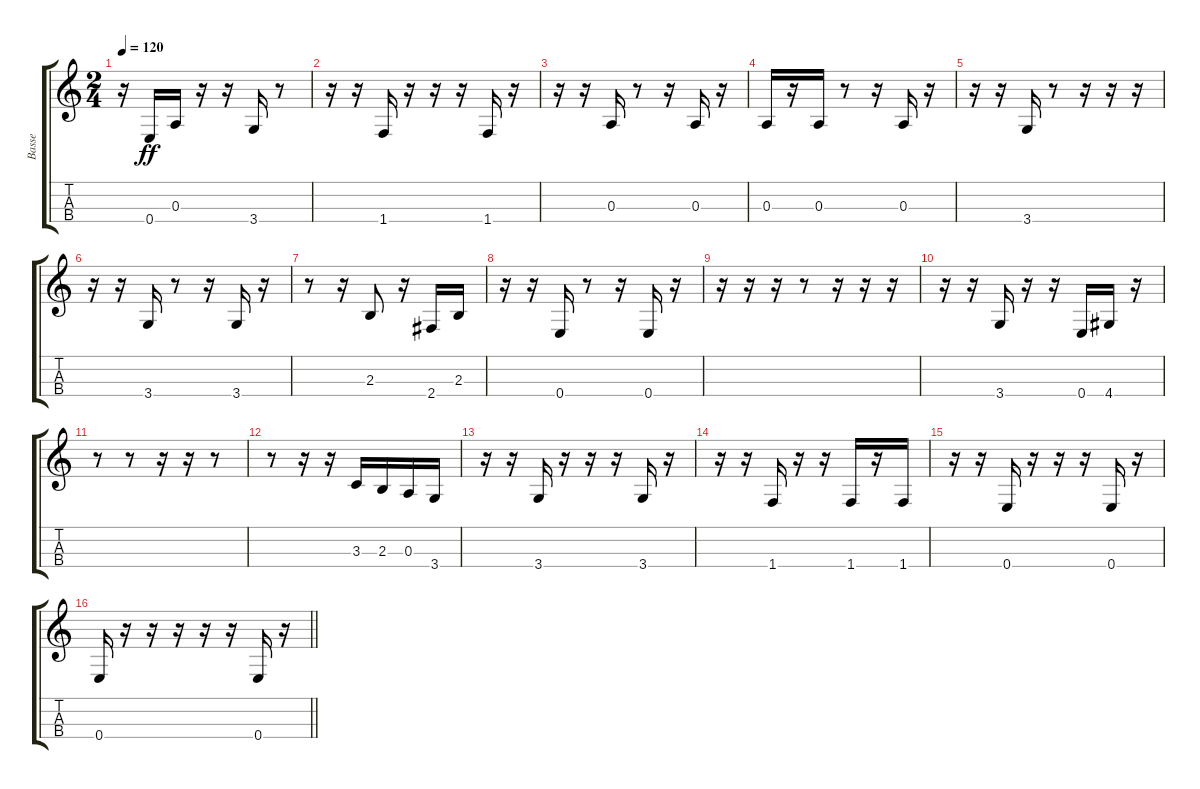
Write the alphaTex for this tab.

\track ("Basse" "Basse") {instrument electricbassfinger}
\staff {score tabs}
\tuning (G3 D3 A2 E2) {hide}
\ts (2 4)
\tempo 120
\clef g2
\ks c
r.16{dy ff} 0.4.16 0.3.16 r.16 r.16 3.4.16 r.8 |
r.16 r.16 1.4.16 r.16 r.16 r.16 1.4.16 r.16 |
r.16 r.16 0.3.16 r.8 r.16 0.3.16 r.16 |
0.3.16 r.16 0.3.16 r.8 r.16 0.3.16 r.16 |
r.16 r.16 3.4.16 r.8 r.16 r.16 r.16 |
r.16 r.16 3.4.16 r.8 r.16 3.4.16 r.16 |
r.8 r.16 2.3.8 r.16 2.4.16 2.3.16 |
r.16 r.16 0.4.16 r.8 r.16 0.4.16 r.16 |
r.16 r.16 r.16 r.8 r.16 r.16 r.16 |
r.16 r.16 3.4.16 r.16 r.16 0.4.16 4.4.16 r.16 |
r.8 r.8 r.16 r.16 r.8 |
r.8 r.16 r.16 3.3.16 2.3.16 0.3.16 3.4.16 |
r.16 r.16 3.4.16 r.16 r.16 r.16 3.4.16 r.16 |
r.16 r.16 1.4.16 r.16 r.16 1.4.16 r.16 1.4.16 |
r.16 r.16 0.4.16 r.16 r.16 r.16 0.4.16 r.16 |
\barLineRight lightlight
0.4.16 r.16 r.16 r.16 r.16 r.16 0.4.16 r.16
